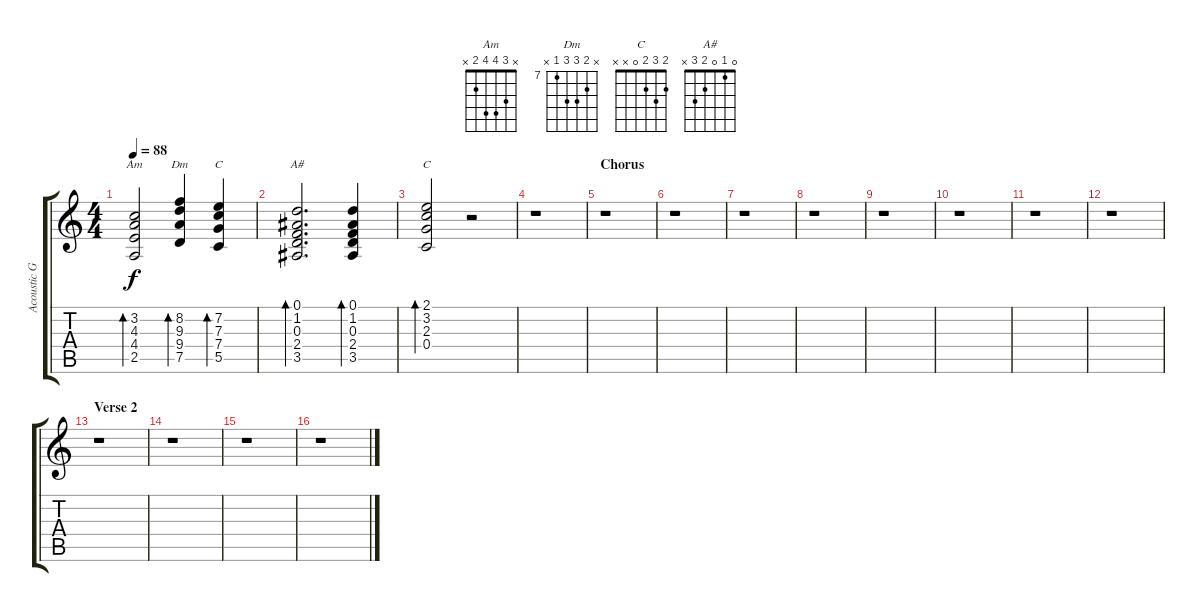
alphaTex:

\track ("Acoustic Guitar" "Acoustic G") {instrument electricguitarclean}
\staff {score tabs}
\tuning (D4 A3 F3 C3 G2 D2) {hide}
\chord ("Am" x 3 4 4 2 x)
\chord ("Dm" x 8 9 9 7 x) {firstfret 7}
\chord ("C" x 7 7 7 5 x) {firstfret 5}
\chord ("A#" 0 1 0 2 3 x)
\chord ("C" 2 3 2 0 x x)
\ts (4 4)
\tempo 88
\clef g2
\ks c
(3.2 4.3 4.4 2.5).2{bd 60 ch "Am" dy f} (8.2 9.3 9.4 7.5).4{bd 60 ch "Dm"} (7.2 7.3 7.4 5.5).4{bd 60 ch "C"} |
(0.1 1.2 0.3 2.4 3.5).2{d bd 60 ch "A#"} (0.1 1.2 0.3 2.4 3.5).4{bd 60} |
(2.1 3.2 2.3 0.4).2{bd 60 ch "C"} r.2 |
r.1 |
\section ("" "Chorus")
r.1 |
r.1 |
r.1 |
r.1 |
r.1 |
r.1 |
r.1 |
r.1 |
\section ("" "Verse 2")
r.1 |
r.1 |
r.1 |
r.1
